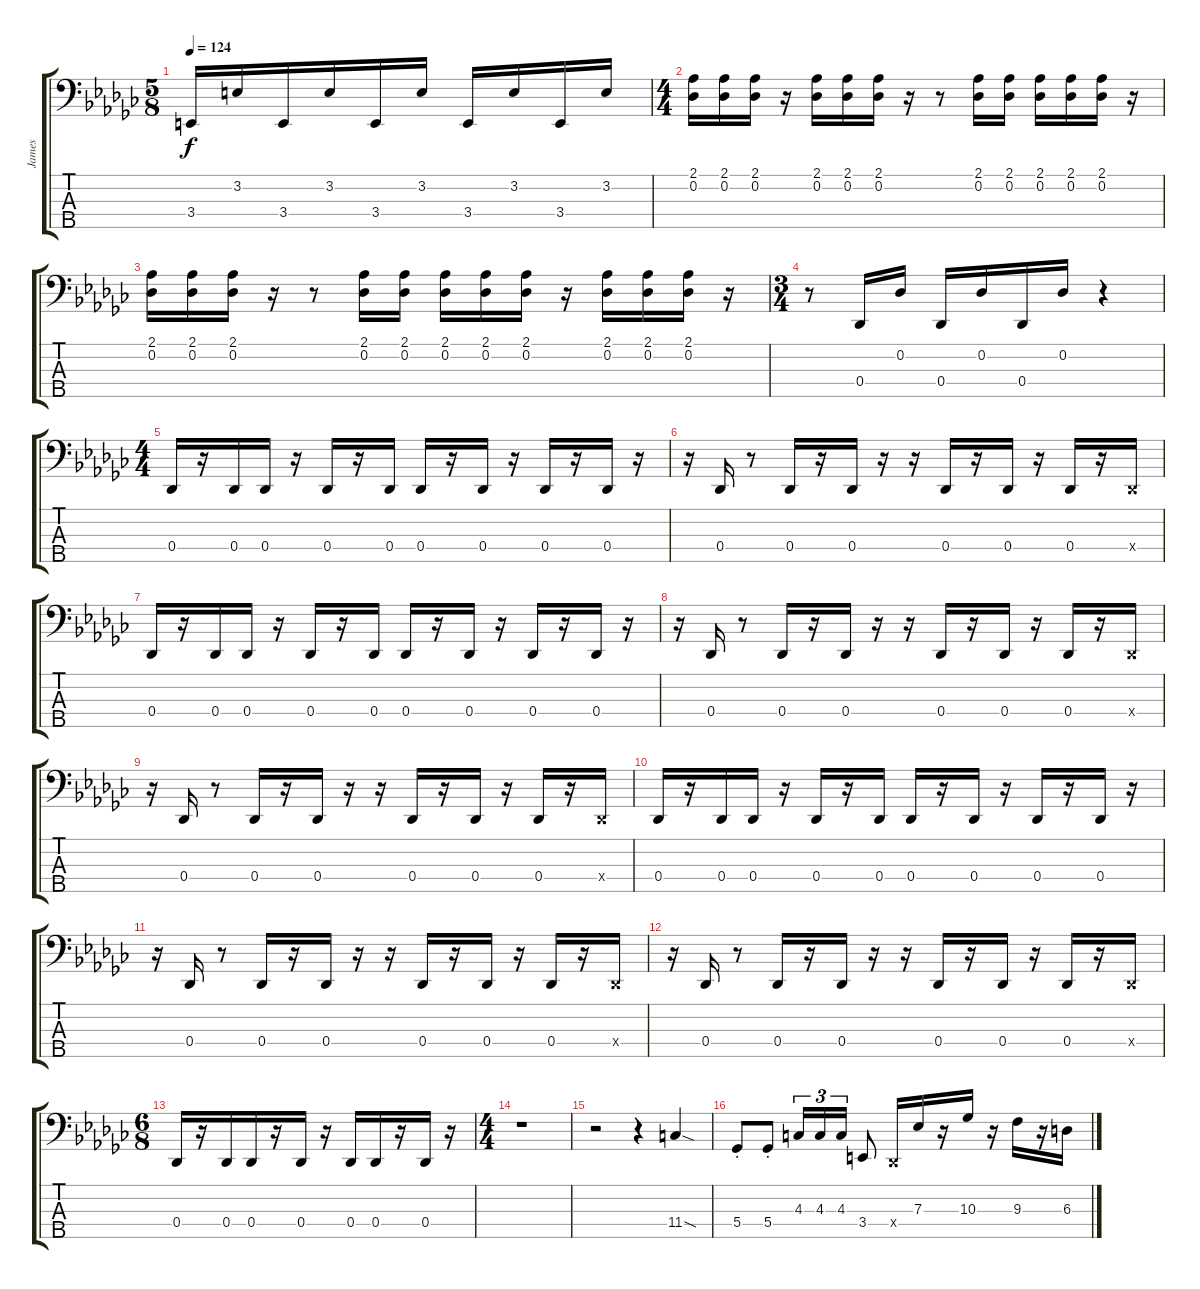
\track ("James" "James") {instrument electricbassfinger}
\staff {score tabs}
\tuning (Gb2 Db2 Ab1 Db1 Ab0) {hide}
\ts (5 8)
\tempo 124
\clef f4
\ks gb
3.4.16{dy f} 3.2.16 3.4.16 3.2.16 3.4.16 3.2.16 3.4.16 3.2.16 3.4.16 3.2.16 |
\ts (4 4)
(2.1 0.2).16 (2.1 0.2).16 (2.1 0.2).16 r.16 (2.1 0.2).16 (2.1 0.2).16 (2.1 0.2).16 r.16 r.8 (2.1 0.2).16 (2.1 0.2).16 (2.1 0.2).16 (2.1 0.2).16 (2.1 0.2).16 r.16 |
(2.1 0.2).16 (2.1 0.2).16 (2.1 0.2).16 r.16 r.8 (2.1 0.2).16 (2.1 0.2).16 (2.1 0.2).16 (2.1 0.2).16 (2.1 0.2).16 r.16 (2.1 0.2).16 (2.1 0.2).16 (2.1 0.2).16 r.16 |
\ts (3 4)
r.8 0.4.16 0.2.16 0.4.16 0.2.16 0.4.16 0.2.16 r.4 |
\ts (4 4)
0.4.16 r.16 0.4.16 0.4.16 r.16 0.4.16 r.16 0.4.16 0.4.16 r.16 0.4.16 r.16 0.4.16 r.16 0.4.16 r.16 |
r.16 0.4.16 r.8 0.4.16 r.16 0.4.16 r.16 r.16 0.4.16 r.16 0.4.16 r.16 0.4.16 r.16 0.4{x}.16 |
0.4.16 r.16 0.4.16 0.4.16 r.16 0.4.16 r.16 0.4.16 0.4.16 r.16 0.4.16 r.16 0.4.16 r.16 0.4.16 r.16 |
r.16 0.4.16 r.8 0.4.16 r.16 0.4.16 r.16 r.16 0.4.16 r.16 0.4.16 r.16 0.4.16 r.16 0.4{x}.16 |
r.16 0.4.16 r.8 0.4.16 r.16 0.4.16 r.16 r.16 0.4.16 r.16 0.4.16 r.16 0.4.16 r.16 0.4{x}.16 |
0.4.16 r.16 0.4.16 0.4.16 r.16 0.4.16 r.16 0.4.16 0.4.16 r.16 0.4.16 r.16 0.4.16 r.16 0.4.16 r.16 |
r.16 0.4.16 r.8 0.4.16 r.16 0.4.16 r.16 r.16 0.4.16 r.16 0.4.16 r.16 0.4.16 r.16 0.4{x}.16 |
r.16 0.4.16 r.8 0.4.16 r.16 0.4.16 r.16 r.16 0.4.16 r.16 0.4.16 r.16 0.4.16 r.16 0.4{x}.16 |
\ts (6 8)
0.4.16 r.16 0.4.16 0.4.16 r.16 0.4.16 r.16 0.4.16 0.4.16 r.16 0.4.16 r.16 |
\ts (4 4)
r.1 |
r.2 r.4 11.4{sod}.4 |
5.4{st}.8 5.4{st}.8 4.3.16{tu (3 2)} 4.3.16{tu (3 2)} 4.3.16{tu (3 2)} 3.4.8 0.4{x}.16 7.3.16 r.16 10.3.16 r.16 9.3.16 r.16 6.3.16
